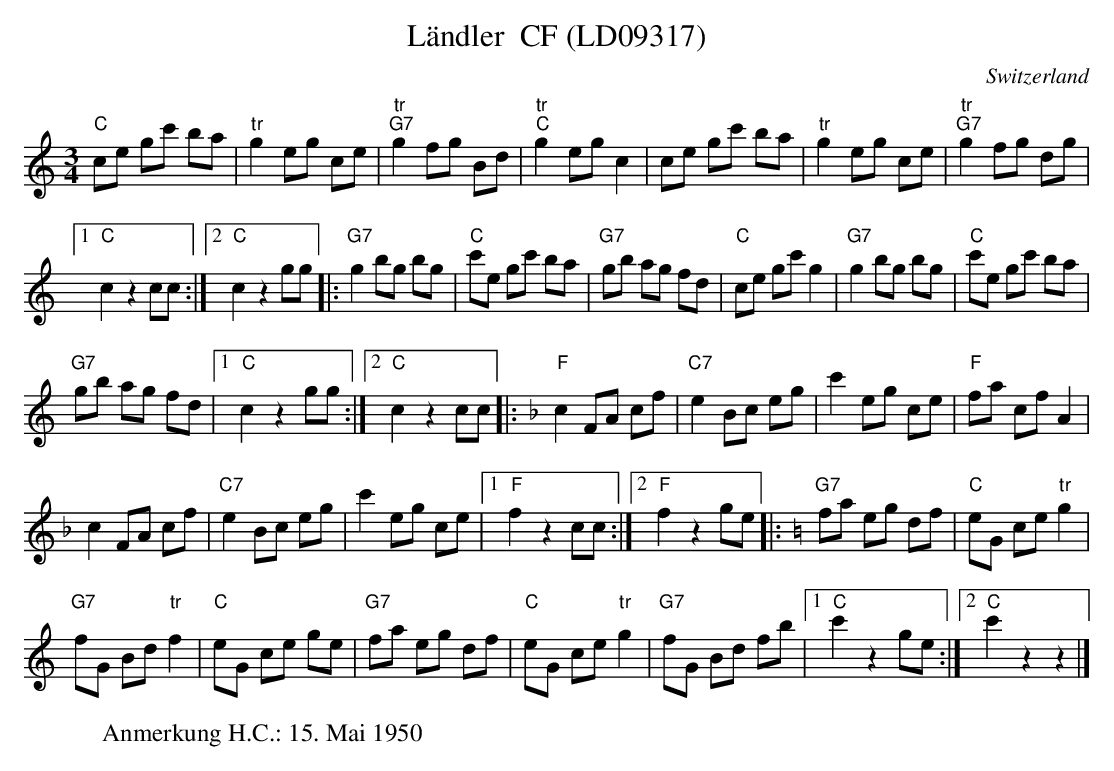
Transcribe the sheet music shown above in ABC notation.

X:1
T:L\"andler  CF (LD09317)
M:3/4
L:1/8
K:C %%MIDI gchordon
"C"ce gc' ba | "tr"g2 eg ce | "tr""G7"g2 fg Bd | "tr""C"g2 eg c2 | ce gc' ba | "tr"g2 eg ce | "tr""G7"g2 fg dg |1
"C"c2z2cc :|2 "C"c2z2gg |: "G7"g2 bg bg | "C"c'e gc' ba | "G7"gb ag fd | "C"ce gc' g2 | "G7"g2 bg bg | "C"c'e gc' ba |
"G7"gb ag fd |1 "C"c2z2gg :|2 "C"c2z2cc |: [K:F] "F"c2 FA cf | "C7"e2 Bc eg | c'2 eg ce | "F"fa cfA2 |
c2 FA cf | "C7"e2 Bc eg | c'2 eg ce |1 "F"f2z2cc :|2 "F"f2z2 ge |: [K:C] "G7"fa eg df | "C"eG ce "tr"g2 |
"G7"fG Bd "tr"f2 | "C"eG ce ge | "G7"fa eg df | "C"eG ce "tr"g2 | "G7"fG Bd fb |1 "C"c'2z2 ge :|2 "C"c'2z2z2 |]
W: Anmerkung H.C.: 15. Mai 1950
